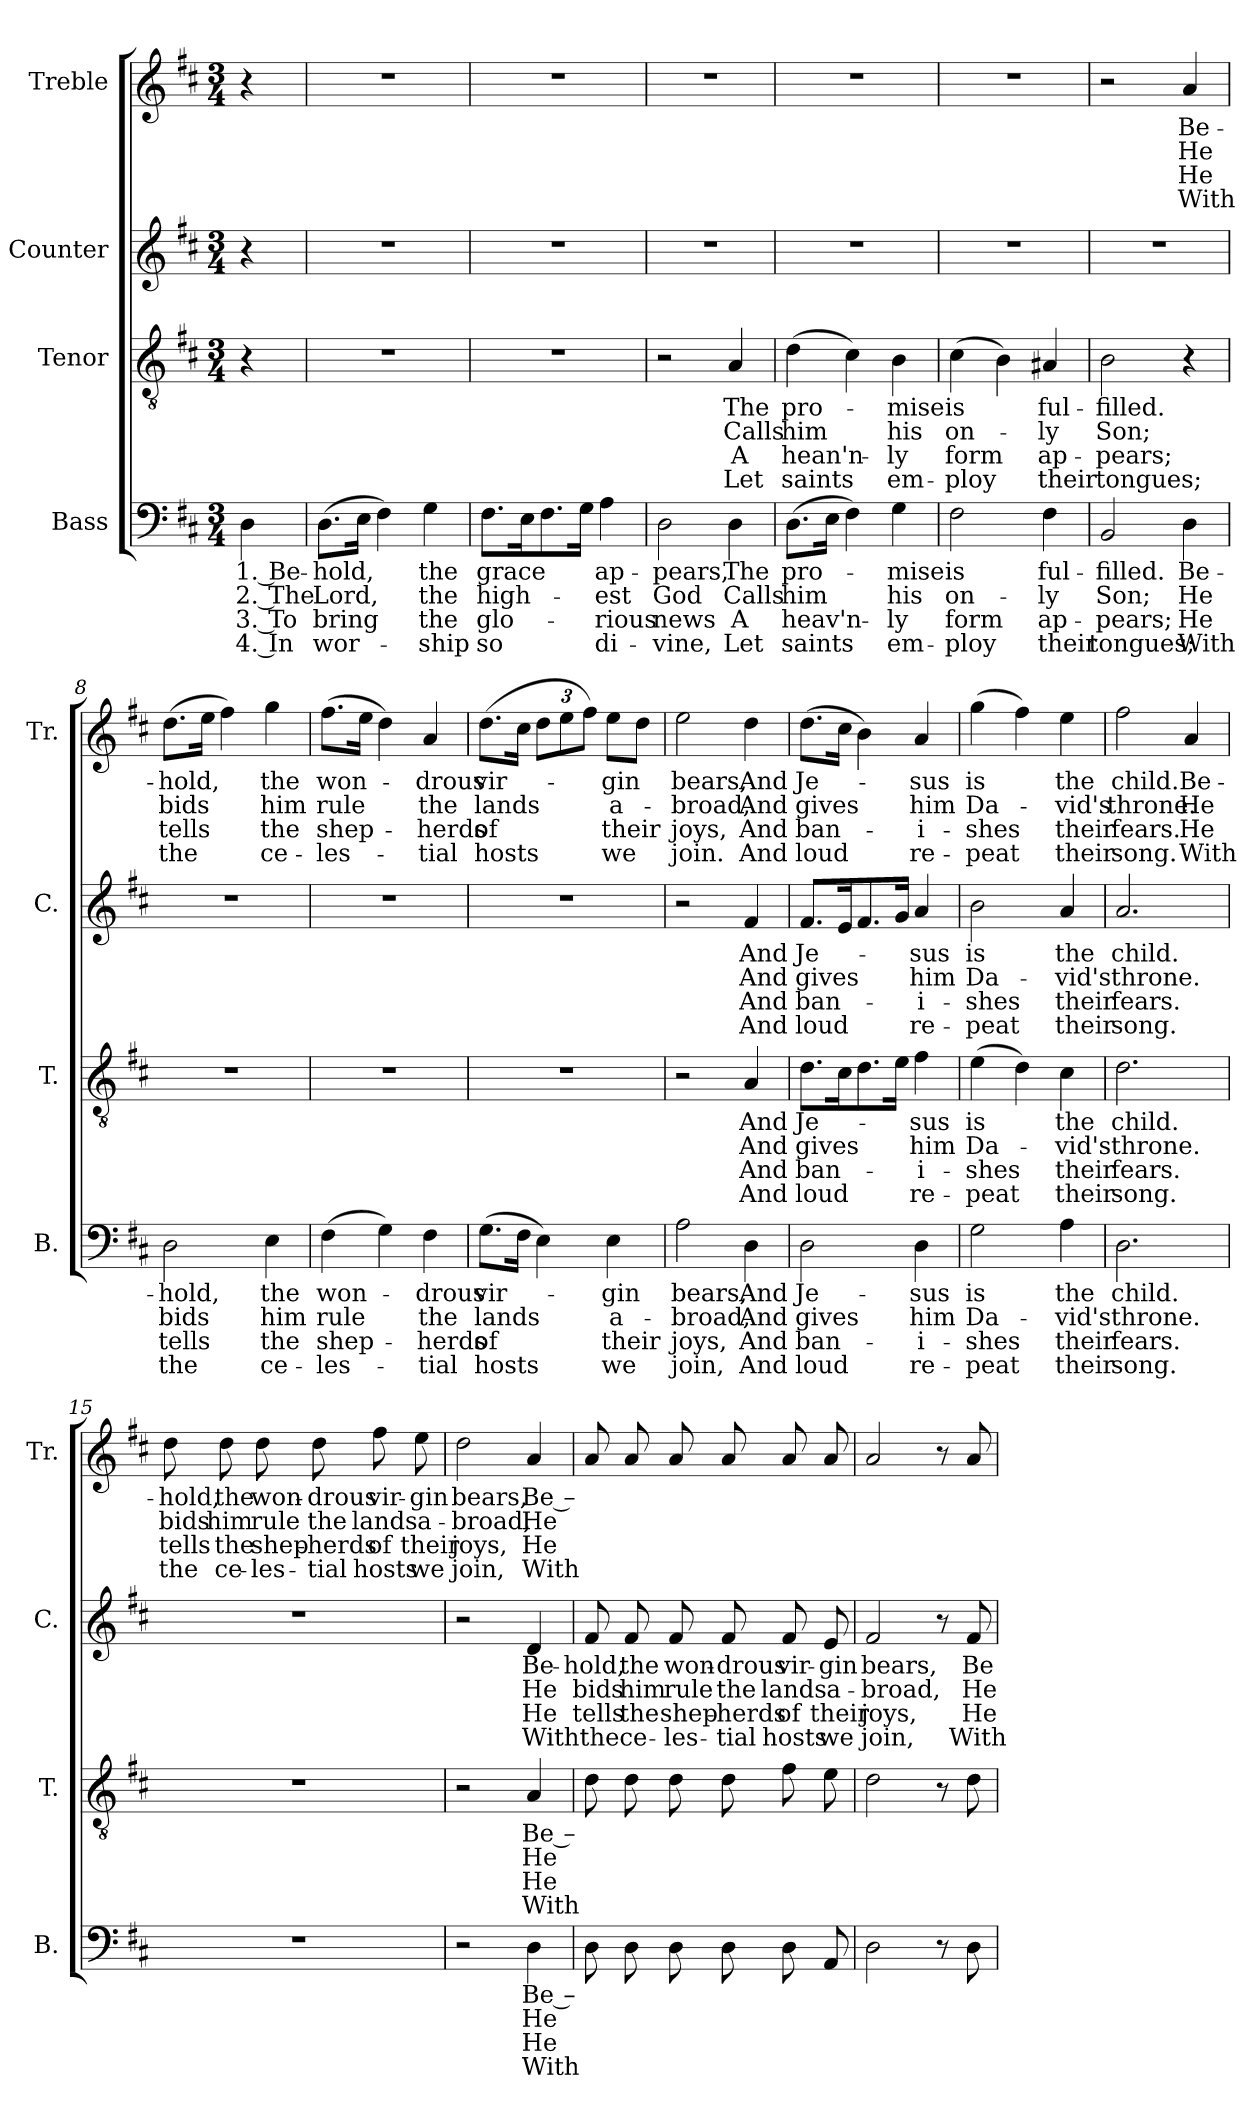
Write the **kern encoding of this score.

**kern	**text	**text	**text	**text	**kern	**text	**text	**text	**text	**kern	**text	**text	**text	**text	**kern	**text	**text	**text	**text
*part4	*part4	*part4	*part4	*part4	*part3	*part3	*part3	*part3	*part3	*part2	*part2	*part2	*part2	*part2	*part1	*part1	*part1	*part1	*part1
*staff4	*staff4	*staff4	*staff4	*staff4	*staff3	*staff3	*staff3	*staff3	*staff3	*staff2	*staff2	*staff2	*staff2	*staff2	*staff1	*staff1	*staff1	*staff1	*staff1
*I"Bass	*	*	*	*	*I"Tenor	*	*	*	*	*I"Counter	*	*	*	*	*I"Treble	*	*	*	*
*I'B.	*	*	*	*	*I'T.	*	*	*	*	*I'C.	*	*	*	*	*I'Tr.	*	*	*	*
*clefF4	*	*	*	*	*clefGv2	*	*	*	*	*clefG2	*	*	*	*	*clefG2	*	*	*	*
*k[f#c#]	*	*	*	*	*k[f#c#]	*	*	*	*	*k[f#c#]	*	*	*	*	*k[f#c#]	*	*	*	*
*M3/4	*	*	*	*	*M3/4	*	*	*	*	*M3/4	*	*	*	*	*M3/4	*	*	*	*
*MM90	*	*	*	*	*MM90	*	*	*	*	*MM90	*	*	*	*	*MM90	*	*	*	*
=1	=1	=1	=1	=1	=1	=1	=1	=1	=1	=1	=1	=1	=1	=1	=1	=1	=1	=1	=1
!	!LO:LY:b	!LO:LY:b	!LO:LY:b	!LO:LY:b	!	!	!	!	!	!	!	!	!	!	!	!	!	!	!
4D\	1. Be-	2. The	3. To	4. In	4r	.	.	.	.	4r	.	.	.	.	4r	.	.	.	.
=2	=2	=2	=2	=2	=2	=2	=2	=2	=2	=2	=2	=2	=2	=2	=2	=2	=2	=2	=2
!	!LO:LY:b	!LO:LY:b	!LO:LY:b	!LO:LY:b	!	!	!	!	!	!	!	!	!	!	!	!	!	!	!
(>8.D\L	-hold,	Lord,	bring	wor-	2.r	.	.	.	.	2.r	.	.	.	.	2.r	.	.	.	.
16E\Jk	.	.	.	.	.	.	.	.	.	.	.	.	.	.	.	.	.	.	.
4F#\)	.	.	.	.	.	.	.	.	.	.	.	.	.	.	.	.	.	.	.
!	!LO:LY:b	!LO:LY:b	!LO:LY:b	!LO:LY:b	!	!	!	!	!	!	!	!	!	!	!	!	!	!	!
4G\	the	the	the	-ship	.	.	.	.	.	.	.	.	.	.	.	.	.	.	.
=3	=3	=3	=3	=3	=3	=3	=3	=3	=3	=3	=3	=3	=3	=3	=3	=3	=3	=3	=3
!	!LO:LY:b	!LO:LY:b	!LO:LY:b	!LO:LY:b	!	!	!	!	!	!	!	!	!	!	!	!	!	!	!
8.F#\L	grace	high-	glo-	so	2.r	.	.	.	.	2.r	.	.	.	.	2.r	.	.	.	.
16E\K	.	.	.	.	.	.	.	.	.	.	.	.	.	.	.	.	.	.	.
8.F#\	.	.	.	.	.	.	.	.	.	.	.	.	.	.	.	.	.	.	.
16G\Jk	.	.	.	.	.	.	.	.	.	.	.	.	.	.	.	.	.	.	.
!	!LO:LY:b	!LO:LY:b	!LO:LY:b	!LO:LY:b	!	!	!	!	!	!	!	!	!	!	!	!	!	!	!
4A\	ap-	est	-rious	di-	.	.	.	.	.	.	.	.	.	.	.	.	.	.	.
=4	=4	=4	=4	=4	=4	=4	=4	=4	=4	=4	=4	=4	=4	=4	=4	=4	=4	=4	=4
!	!LO:LY:b	!LO:LY:b	!LO:LY:b	!LO:LY:b	!	!	!	!	!	!	!	!	!	!	!	!	!	!	!
2D\	-pears,	God	news	-vine,	2r	.	.	.	.	2.r	.	.	.	.	2.r	.	.	.	.
!	!LO:LY:b	!LO:LY:b	!LO:LY:b	!LO:LY:b	!	!LO:LY:b	!LO:LY:b	!LO:LY:b	!LO:LY:b	!	!	!	!	!	!	!	!	!	!
4D\	The	Calls	A	Let	4A/	The	Calls	A	Let	.	.	.	.	.	.	.	.	.	.
=5	=5	=5	=5	=5	=5	=5	=5	=5	=5	=5	=5	=5	=5	=5	=5	=5	=5	=5	=5
!	!LO:LY:b	!LO:LY:b	!LO:LY:b	!LO:LY:b	!	!LO:LY:b	!LO:LY:b	!LO:LY:b	!LO:LY:b	!	!	!	!	!	!	!	!	!	!
(>8.D\L	pro-	him	heav'n-	saints	(>4d\	pro-	him	hean'n-	saints	2.r	.	.	.	.	2.r	.	.	.	.
16E\Jk	.	.	.	.	.	.	.	.	.	.	.	.	.	.	.	.	.	.	.
4F#\)	.	.	.	.	4c#\)	.	.	.	.	.	.	.	.	.	.	.	.	.	.
!	!LO:LY:b	!LO:LY:b	!LO:LY:b	!LO:LY:b	!	!LO:LY:b	!LO:LY:b	!LO:LY:b	!LO:LY:b	!	!	!	!	!	!	!	!	!	!
4G\	-mise	his	-ly	em-	4B\	-mise	his	-ly	em-	.	.	.	.	.	.	.	.	.	.
=6	=6	=6	=6	=6	=6	=6	=6	=6	=6	=6	=6	=6	=6	=6	=6	=6	=6	=6	=6
!	!LO:LY:b	!LO:LY:b	!LO:LY:b	!LO:LY:b	!	!LO:LY:b	!LO:LY:b	!LO:LY:b	!LO:LY:b	!	!	!	!	!	!	!	!	!	!
2F#\	is	on-	form	-ploy	(>4c#\	is	on-	form	-ploy	2.r	.	.	.	.	2.r	.	.	.	.
.	.	.	.	.	4B\)	.	.	.	.	.	.	.	.	.	.	.	.	.	.
!	!LO:LY:b	!LO:LY:b	!LO:LY:b	!LO:LY:b	!	!LO:LY:b	!LO:LY:b	!LO:LY:b	!LO:LY:b	!	!	!	!	!	!	!	!	!	!
4F#\	ful-	-ly	ap-	their	4A#X/	ful-	-ly	ap-	their	.	.	.	.	.	.	.	.	.	.
=7	=7	=7	=7	=7	=7	=7	=7	=7	=7	=7	=7	=7	=7	=7	=7	=7	=7	=7	=7
!	!LO:LY:b	!LO:LY:b	!LO:LY:b	!LO:LY:b	!	!LO:LY:b	!LO:LY:b	!LO:LY:b	!LO:LY:b	!	!	!	!	!	!	!	!	!	!
2BB/	-filled.	Son;	-pears;	tongues;	2B\	-filled.	Son;	-pears;	tongues;	2.r	.	.	.	.	2r	.	.	.	.
!	!LO:LY:b	!LO:LY:b	!LO:LY:b	!LO:LY:b	!	!	!	!	!	!	!	!	!	!	!	!LO:LY:b	!LO:LY:b	!LO:LY:b	!LO:LY:b
4D\	Be-	He	He	With	4r	.	.	.	.	.	.	.	.	.	4a/	Be-	He	He	With
=8	=8	=8	=8	=8	=8	=8	=8	=8	=8	=8	=8	=8	=8	=8	=8	=8	=8	=8	=8
!	!LO:LY:b	!LO:LY:b	!LO:LY:b	!LO:LY:b	!	!	!	!	!	!	!	!	!	!	!	!LO:LY:b	!LO:LY:b	!LO:LY:b	!LO:LY:b
2D\	-hold,	bids	tells	the	2.r	.	.	.	.	2.r	.	.	.	.	(>8.dd\L	-hold,	bids	tells	the
.	.	.	.	.	.	.	.	.	.	.	.	.	.	.	16ee\Jk	.	.	.	.
.	.	.	.	.	.	.	.	.	.	.	.	.	.	.	4ff#\)	.	.	.	.
!	!LO:LY:b	!LO:LY:b	!LO:LY:b	!LO:LY:b	!	!	!	!	!	!	!	!	!	!	!	!LO:LY:b	!LO:LY:b	!LO:LY:b	!LO:LY:b
4E\	the	him	the	ce-	.	.	.	.	.	.	.	.	.	.	4gg\	the	him	the	ce-
=9	=9	=9	=9	=9	=9	=9	=9	=9	=9	=9	=9	=9	=9	=9	=9	=9	=9	=9	=9
!	!LO:LY:b	!LO:LY:b	!LO:LY:b	!LO:LY:b	!	!	!	!	!	!	!	!	!	!	!	!LO:LY:b	!LO:LY:b	!LO:LY:b	!LO:LY:b
(>4F#\	won-	rule	shep-	-les-	2.r	.	.	.	.	2.r	.	.	.	.	(>8.ff#\L	won-	rule	shep-	-les-
.	.	.	.	.	.	.	.	.	.	.	.	.	.	.	16ee\Jk	.	.	.	.
4G\)	.	.	.	.	.	.	.	.	.	.	.	.	.	.	4dd\)	.	.	.	.
!	!LO:LY:b	!LO:LY:b	!LO:LY:b	!LO:LY:b	!	!	!	!	!	!	!	!	!	!	!	!LO:LY:b	!LO:LY:b	!LO:LY:b	!LO:LY:b
4F#\	-drous	the	-herds	-tial	.	.	.	.	.	.	.	.	.	.	4a/	-drous	the	-herds	-tial
!!LO:LB:g=z
=10	=10	=10	=10	=10	=10	=10	=10	=10	=10	=10	=10	=10	=10	=10	=10	=10	=10	=10	=10
!	!LO:LY:b	!LO:LY:b	!LO:LY:b	!LO:LY:b	!	!	!	!	!	!	!	!	!	!	!	!LO:LY:b	!LO:LY:b	!LO:LY:b	!LO:LY:b
(>8.G\L	vir-	lands	of	hosts	2.r	.	.	.	.	2.r	.	.	.	.	(>8.dd\L	vir-	lands	of	hosts
16F#\Jk	.	.	.	.	.	.	.	.	.	.	.	.	.	.	16cc#\Jk	.	.	.	.
*	*	*	*	*	*	*	*	*	*	*	*	*	*	*	*Xbrackettup	*	*	*	*
4E\)	.	.	.	.	.	.	.	.	.	.	.	.	.	.	12dd\L	.	.	.	.
.	.	.	.	.	.	.	.	.	.	.	.	.	.	.	12ee\	.	.	.	.
.	.	.	.	.	.	.	.	.	.	.	.	.	.	.	12ff#\J)	.	.	.	.
!	!LO:LY:b	!LO:LY:b	!LO:LY:b	!LO:LY:b	!	!	!	!	!	!	!	!	!	!	!	!LO:LY:b	!LO:LY:b	!LO:LY:b	!LO:LY:b
4E\	-gin	a-	their	we	.	.	.	.	.	.	.	.	.	.	8ee\L	-gin	a-	their	we
.	.	.	.	.	.	.	.	.	.	.	.	.	.	.	8dd\J	.	.	.	.
=11	=11	=11	=11	=11	=11	=11	=11	=11	=11	=11	=11	=11	=11	=11	=11	=11	=11	=11	=11
!	!LO:LY:b	!LO:LY:b	!LO:LY:b	!LO:LY:b	!	!	!	!	!	!	!	!	!	!	!	!LO:LY:b	!LO:LY:b	!LO:LY:b	!LO:LY:b
2A\	bears,	-broad,	joys,	join,	2r	.	.	.	.	2r	.	.	.	.	2ee\	bears,	-broad,	joys,	join.
!	!LO:LY:b	!LO:LY:b	!LO:LY:b	!LO:LY:b	!	!LO:LY:b	!LO:LY:b	!LO:LY:b	!LO:LY:b	!	!LO:LY:b	!LO:LY:b	!LO:LY:b	!LO:LY:b	!	!LO:LY:b	!LO:LY:b	!LO:LY:b	!LO:LY:b
4D\	And	And	And	And	4A/	And	And	And	And	4f#/	And	And	And	And	4dd\	And	And	And	And
=12	=12	=12	=12	=12	=12	=12	=12	=12	=12	=12	=12	=12	=12	=12	=12	=12	=12	=12	=12
!	!LO:LY:b	!LO:LY:b	!LO:LY:b	!LO:LY:b	!	!LO:LY:b	!LO:LY:b	!LO:LY:b	!LO:LY:b	!	!LO:LY:b	!LO:LY:b	!LO:LY:b	!LO:LY:b	!	!LO:LY:b	!LO:LY:b	!LO:LY:b	!LO:LY:b
2D\	Je-	gives	ban-	loud	8.d\L	Je-	gives	ban-	loud	8.f#/L	Je-	gives	ban-	loud	(>8.dd\L	Je-	gives	ban-	loud
.	.	.	.	.	16c#\K	.	.	.	.	16e/K	.	.	.	.	16cc#\Jk	.	.	.	.
.	.	.	.	.	8.d\	.	.	.	.	8.f#/	.	.	.	.	4b\)	.	.	.	.
.	.	.	.	.	16e\Jk	.	.	.	.	16g/Jk	.	.	.	.	.	.	.	.	.
!	!LO:LY:b	!LO:LY:b	!LO:LY:b	!LO:LY:b	!	!LO:LY:b	!LO:LY:b	!LO:LY:b	!LO:LY:b	!	!LO:LY:b	!LO:LY:b	!LO:LY:b	!LO:LY:b	!	!LO:LY:b	!LO:LY:b	!LO:LY:b	!LO:LY:b
4D\	-sus	him	-i-	re-	4f#\	-sus	him	-i-	re-	4a/	-sus	him	-i-	re-	4a/	-sus	him	-i-	re-
=13	=13	=13	=13	=13	=13	=13	=13	=13	=13	=13	=13	=13	=13	=13	=13	=13	=13	=13	=13
!	!LO:LY:b	!LO:LY:b	!LO:LY:b	!LO:LY:b	!	!LO:LY:b	!LO:LY:b	!LO:LY:b	!LO:LY:b	!	!LO:LY:b	!LO:LY:b	!LO:LY:b	!LO:LY:b	!	!LO:LY:b	!LO:LY:b	!LO:LY:b	!LO:LY:b
2G\	is	Da-	-shes	-peat	(>4e\	is	Da-	-shes	-peat	2b\	is	Da-	-shes	-peat	(>4gg\	is	Da-	-shes	-peat
.	.	.	.	.	4d\)	.	.	.	.	.	.	.	.	.	4ff#\)	.	.	.	.
!	!LO:LY:b	!LO:LY:b	!LO:LY:b	!LO:LY:b	!	!LO:LY:b	!LO:LY:b	!LO:LY:b	!LO:LY:b	!	!LO:LY:b	!LO:LY:b	!LO:LY:b	!LO:LY:b	!	!LO:LY:b	!LO:LY:b	!LO:LY:b	!LO:LY:b
4A\	the	-vid's	their	their	4c#\	the	-vid's	their	their	4a/	the	-vid's	their	their	4ee\	the	-vid's	their	their
=14	=14	=14	=14	=14	=14	=14	=14	=14	=14	=14	=14	=14	=14	=14	=14	=14	=14	=14	=14
!	!LO:LY:b	!LO:LY:b	!LO:LY:b	!LO:LY:b	!	!LO:LY:b	!LO:LY:b	!LO:LY:b	!LO:LY:b	!	!LO:LY:b	!LO:LY:b	!LO:LY:b	!LO:LY:b	!	!LO:LY:b	!LO:LY:b	!LO:LY:b	!LO:LY:b
2.D\	child.	throne.	fears.	song.	2.d\	child.	throne.	fears.	song.	2.a/	child.	throne.	fears.	song.	2ff#\	child.	throne.	fears.	song.
!	!	!	!	!	!	!	!	!	!	!	!	!	!	!	!	!LO:LY:b	!LO:LY:b	!LO:LY:b	!LO:LY:b
.	.	.	.	.	.	.	.	.	.	.	.	.	.	.	4a/	Be-	He	He	With
=15	=15	=15	=15	=15	=15	=15	=15	=15	=15	=15	=15	=15	=15	=15	=15	=15	=15	=15	=15
!	!	!	!	!	!	!	!	!	!	!	!	!	!	!	!	!LO:LY:b	!LO:LY:b	!LO:LY:b	!LO:LY:b
2.r	.	.	.	.	2.r	.	.	.	.	2.r	.	.	.	.	8dd\	-hold,	bids	tells	the
!	!	!	!	!	!	!	!	!	!	!	!	!	!	!	!	!LO:LY:b	!LO:LY:b	!LO:LY:b	!LO:LY:b
.	.	.	.	.	.	.	.	.	.	.	.	.	.	.	8dd\	the	him	the	ce-
!	!	!	!	!	!	!	!	!	!	!	!	!	!	!	!	!LO:LY:b	!LO:LY:b	!LO:LY:b	!LO:LY:b
.	.	.	.	.	.	.	.	.	.	.	.	.	.	.	8dd\	won-	rule	shep-	-les-
!	!	!	!	!	!	!	!	!	!	!	!	!	!	!	!	!LO:LY:b	!LO:LY:b	!LO:LY:b	!LO:LY:b
.	.	.	.	.	.	.	.	.	.	.	.	.	.	.	8dd\	-drous	the	-herds	-tial
!	!	!	!	!	!	!	!	!	!	!	!	!	!	!	!	!LO:LY:b	!LO:LY:b	!LO:LY:b	!LO:LY:b
.	.	.	.	.	.	.	.	.	.	.	.	.	.	.	8ff#\	vir-	lands	of	hosts
!	!	!	!	!	!	!	!	!	!	!	!	!	!	!	!	!LO:LY:b	!LO:LY:b	!LO:LY:b	!LO:LY:b
.	.	.	.	.	.	.	.	.	.	.	.	.	.	.	8ee\	-gin	a-	their	we
=16	=16	=16	=16	=16	=16	=16	=16	=16	=16	=16	=16	=16	=16	=16	=16	=16	=16	=16	=16
!	!	!	!	!	!	!	!	!	!	!	!	!	!	!	!	!LO:LY:b	!LO:LY:b	!LO:LY:b	!LO:LY:b
2r	.	.	.	.	2r	.	.	.	.	2r	.	.	.	.	2dd\	bears,	-broad,	joys,	join,
!	!LO:LY:b	!LO:LY:b	!LO:LY:b	!LO:LY:b	!	!LO:LY:b	!LO:LY:b	!LO:LY:b	!LO:LY:b	!	!LO:LY:b	!LO:LY:b	!LO:LY:b	!LO:LY:b	!	!LO:LY:b	!LO:LY:b	!LO:LY:b	!LO:LY:b
4D\	Be –	He	He	With	4A/	Be –	He	He	With	4d/	Be-	He	He	With	4a/	Be –	He	He	With
!!LO:LB:g=z
=17	=17	=17	=17	=17	=17	=17	=17	=17	=17	=17	=17	=17	=17	=17	=17	=17	=17	=17	=17
!	!	!	!	!	!	!	!	!	!	!	!LO:LY:b	!LO:LY:b	!LO:LY:b	!LO:LY:b	!	!	!	!	!
8D\	.	.	.	.	8d\	.	.	.	.	8f#/	-hold,	bids	tells	the	8a/	.	.	.	.
!	!	!	!	!	!	!	!	!	!	!	!LO:LY:b	!LO:LY:b	!LO:LY:b	!LO:LY:b	!	!	!	!	!
8D\	.	.	.	.	8d\	.	.	.	.	8f#/	the	him	the	ce-	8a/	.	.	.	.
!	!	!	!	!	!	!	!	!	!	!	!LO:LY:b	!LO:LY:b	!LO:LY:b	!LO:LY:b	!	!	!	!	!
8D\	.	.	.	.	8d\	.	.	.	.	8f#/	won-	rule	shep-	-les-	8a/	.	.	.	.
!	!	!	!	!	!	!	!	!	!	!	!LO:LY:b	!LO:LY:b	!LO:LY:b	!LO:LY:b	!	!	!	!	!
8D\	.	.	.	.	8d\	.	.	.	.	8f#/	-drous	the	-herds	-tial	8a/	.	.	.	.
!	!	!	!	!	!	!	!	!	!	!	!LO:LY:b	!LO:LY:b	!LO:LY:b	!LO:LY:b	!	!	!	!	!
8D\	.	.	.	.	8f#\	.	.	.	.	8f#/	vir-	lands	of	hosts	8a/	.	.	.	.
!	!	!	!	!	!	!	!	!	!	!	!LO:LY:b	!LO:LY:b	!LO:LY:b	!LO:LY:b	!	!	!	!	!
8AA/	.	.	.	.	8e\	.	.	.	.	8e/	-gin	a-	their	we	8a/	.	.	.	.
=18	=18	=18	=18	=18	=18	=18	=18	=18	=18	=18	=18	=18	=18	=18	=18	=18	=18	=18	=18
!	!	!	!	!	!	!	!	!	!	!	!LO:LY:b	!LO:LY:b	!LO:LY:b	!LO:LY:b	!	!	!	!	!
2D\	.	.	.	.	2d\	.	.	.	.	2f#/	bears,	-broad,	joys,	join,	2a/	.	.	.	.
8r	.	.	.	.	8r	.	.	.	.	8r	.	.	.	.	8r	.	.	.	.
!	!	!	!	!	!	!	!	!	!	!	!LO:LY:b	!LO:LY:b	!LO:LY:b	!LO:LY:b	!	!	!	!	!
8D\	.	.	.	.	8d\	.	.	.	.	8f#/	Be-	He	He	With	8a/	.	.	.	.
=	=	=	=	=	=	=	=	=	=	=	=	=	=	=	=	=	=	=	=
*-	*-	*-	*-	*-	*-	*-	*-	*-	*-	*-	*-	*-	*-	*-	*-	*-	*-	*-	*-
